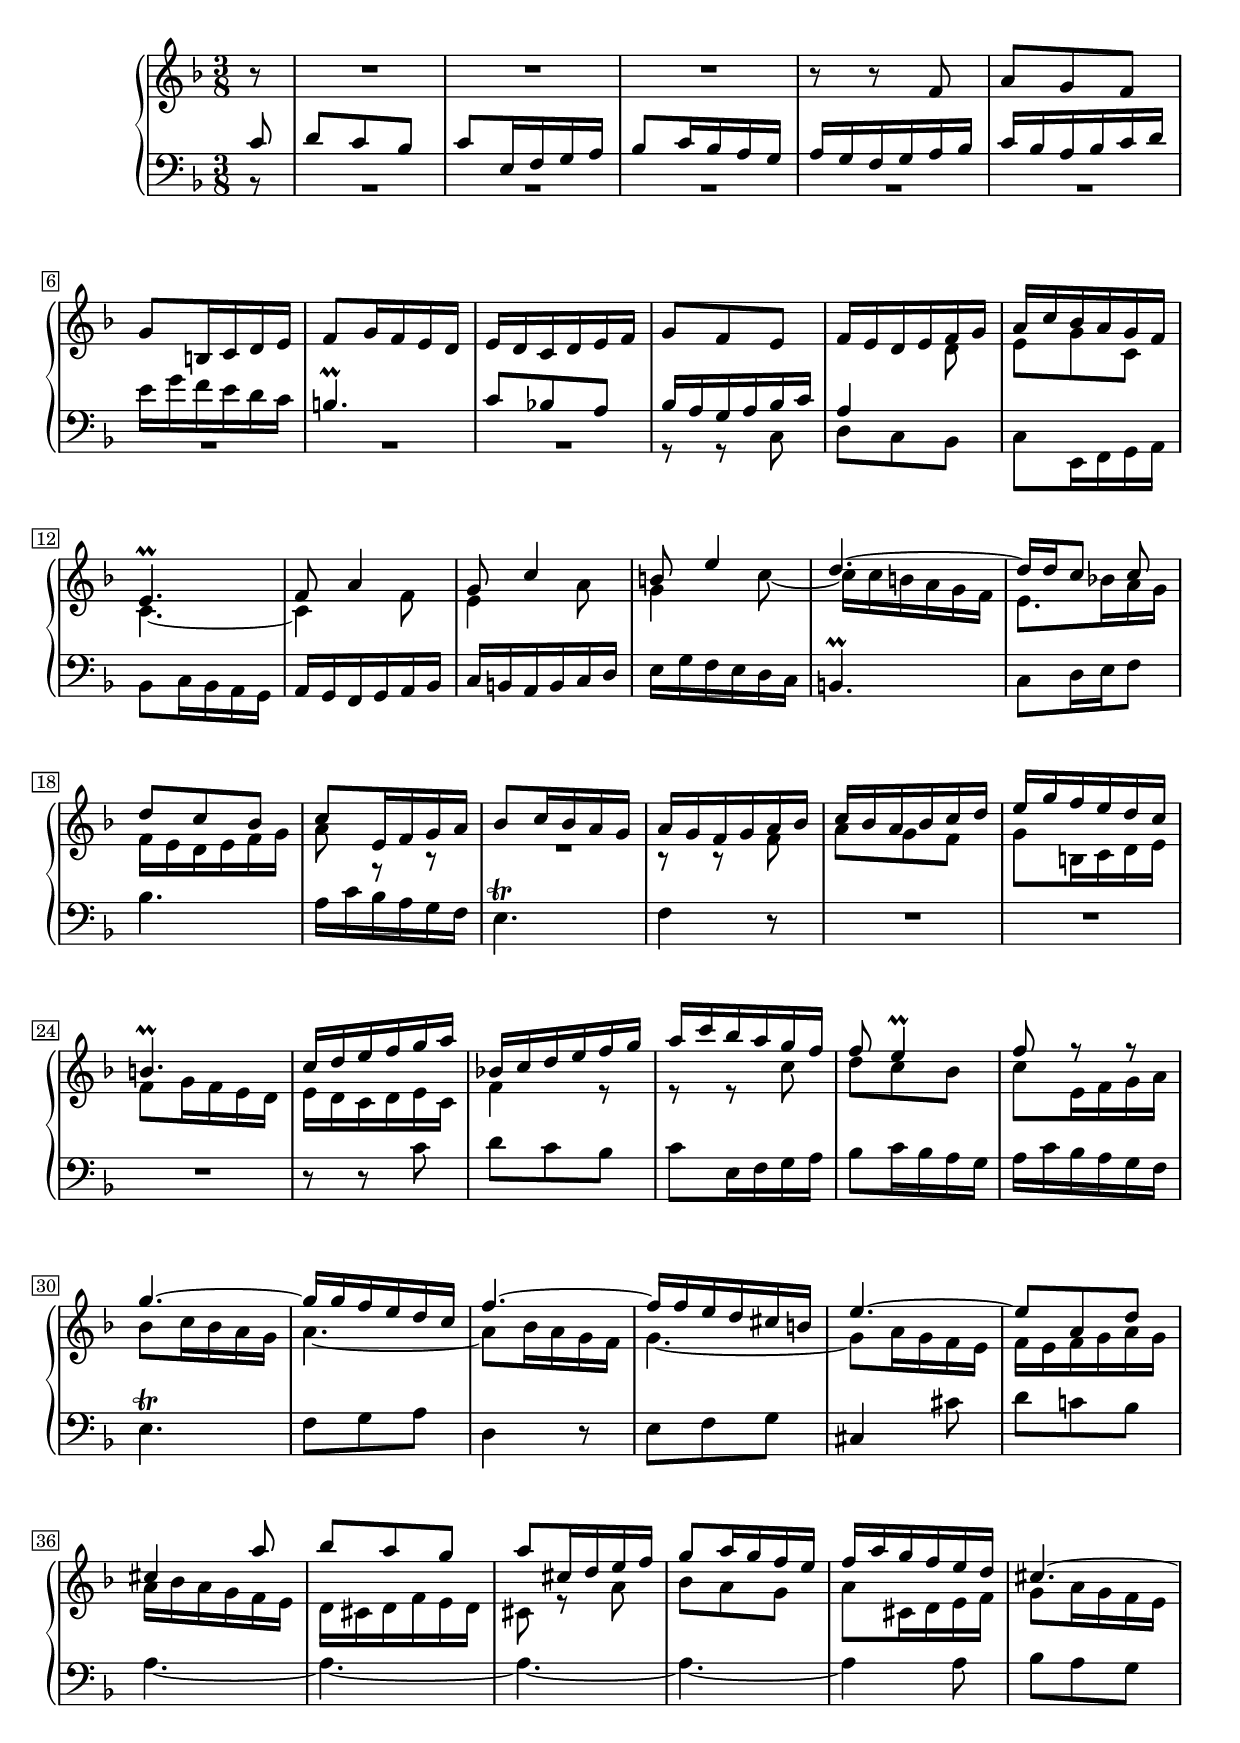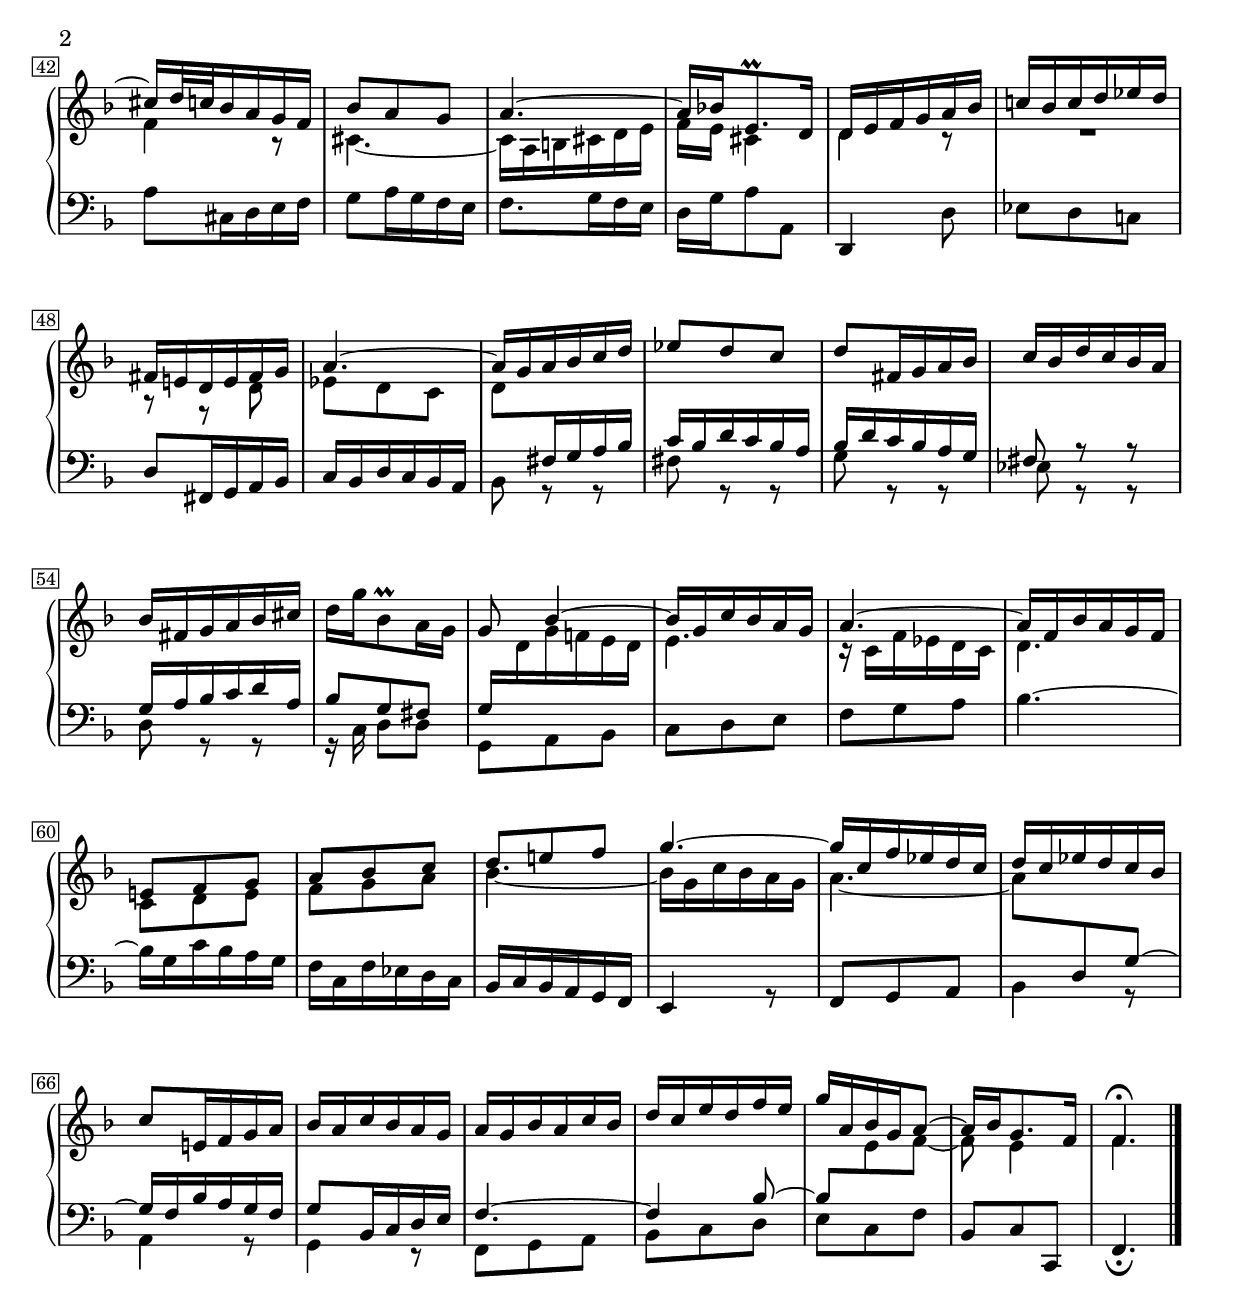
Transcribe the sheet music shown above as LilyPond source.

\language "nederlands"
Global = {
  \key f \major
  \time 3/8
  \include "../global.ly"
}

Soprano = \context Voice = "one" \relative c'' {
  \voiceOne
  \stemUp\tieUp
  \override MultiMeasureRest.staff-position = #0
  \partial 8 b8\rest
  %1
  | R4.*3
  | b8\rest b\rest f
  %5
  | a8 g f
  | g8 b,16 c d e
  | f8 g16 f e d
  | e16 d c d e f
  | g8 f e
  %10
  | f16 e d e f g
  | a16 c bes a g f
  | e4.\prall
  | f8 a4
  | g8 c4
  %15
  | b8 e4
  | d4.~
  | d16[ d c8] c
  | d8 c bes
  | c8 e,16 f g a
  %20
  | bes8 c16 bes a g
  | a16 g f g a bes
  | c16 bes a bes c d
  | e16 g f e d c
  | b4.\prall
  %25
  | c16 d e f g a
  | bes,!16 c d e f g
  | a16 c bes a g f
  | f8 e4\prall
  | f8 r r
  %30
  | g4.~
  | g16 g f e d c
  | f4.~
  | f16 f e d cis b
  | e4.~
  %35
  | e8 a, d
  | cis4 a'8
  | bes8 a g
  | a8 cis,16 d e f
  | g8 a16 g f e
  %40
  | f16 a g f e d
  | cis4.~
  | cis16 d32 c! bes16 a g f
  | bes8 a g
  | a4.~
  %45
  | a16 bes! e,8.\prall d16
  | d16 e f g a bes
  | c! bes c d es d
  | fis,16 e! d e fis g
  | a4.~
  %50
  | a16 g a bes c d
  | es8 d c
  | d8 fis,16 g a bes
  | c16 bes d c bes a
  | bes16 fis g a bes cis
  %55
  | \stemNeutral d16 g bes,8\prall a16 g
  | \stemUp g8 bes4~
  | bes16 g c bes a g
  | a4.~
  | a16 f bes a g f
  %60
  | e!8 f g
  | a8 bes c
  | d8 e! f
  | g4.~
  | g16 c, f es d c
  %65
  | d16 c es d c bes
  | c8 e,!16 f g a
  | bes a c bes a g
  | a16 g bes a c bes
  | d16 c e d f e
  %70
  | g16 a, bes g a8~
  | a16 bes g8. f16
  | f4.\fermata
    \fine
}

Tenor = \context Voice = "three" \relative c {
  \voiceThree
  \stemUp\tieUp
  %1
  \partial 8 c'8
  | d8 c bes
  | c8 e,16 f g a
  | bes8 c16 bes a g
  | a16 g f g a bes
  %5
  | c16 bes a bes c d
  | \stemDown e16 g f e d c
  | \stemUp b4.\prall
  | c8 bes! a
  | bes16 a g a bes c
  %10
  | a4
    \change Staff = "upper" \voiceTwo
    d8
  | e8 g c,
  | c4.~
  | c4 f8
  | e4 a8
  %15
  | g4 c8~
  | c16 c b a g f
  | e8. bes'!16 a g
  | f e d e f g
  | a8 r r
  %20
  | R4.
  | b,8\rest b\rest f'
  | a8 g f
  | g8 b,16 c d e
  | f8 g16 f e d
  %25
  | e16 d c d e c
  | f4 r8
  | r8 r c'
  | d8 c bes
  | c8 e,16 f g a
  %30
  | bes8 c16 bes a g
  | a4.~
  | a8 bes16 a g f
  | g4.~
  | g8 a16 g f e
  %35
  | f16 e f g a g
  | a16 bes a g f e
  | d16 cis d f e d
  | cis8 r a'
  | bes8 a g
  %40
  | a8 cis,16 d e f
  | g8 a16 g f e
  | f4 r8
  | cis4.~
  | cis16 a b cis d e
  %45
  | f16 e cis4
  | d4 r8
  | R4.
  | r8 r d
  | es8 d c
  %50
  | d8
    \change Staff = "lower" \voiceFour \stemUp
    fis,16 g a bes
  | c16 bes d c bes a
  | bes16 d c bes a g
  | fis8 a\rest a\rest
  | g16 a bes c d a
  %55
  | bes8 g fis
  | g16
    \change Staff = "upper" \voiceThree \stemDown \tieDown
    d' g f! e d
  | e4.
  | c16\rest c f es d c
  | d4.
  %60
  | c8 d e
  | f8 g a
  | bes4.~
  | bes16 g c bes a g
  | a4.~
  %65
  | a8
    \change Staff = "lower" \voiceFour \stemUp \tieUp
    d,, g~
  | g16 f bes a g f
  | g8 bes,16 c d e
  | f4.~
  | f4 bes8~
  %70
  | bes8
    \change Staff = "upper" \voiceThree \stemDown \tieDown
    e f~
  | f8 e4
  | f4.
}

Bass = \context Voice = "four" \relative c {
  \voiceFour
  \stemDown\tieDown
  \override MultiMeasureRest.staff-position = #-4
  \override Script.direction = #UP
  %1
  \partial 8 b8\rest
  | R4.*8
  | r8 r c
  %10
  | d8 c bes
  | c8 e,16 f g a
  | bes8 c16 bes a g
  | \stemNeutral a16 g f g a bes
  | c16 b a b c d
  %15
  | e16 g f e d c
  | b4.\prall
  | c8 d16 e f8
  | bes4.
  | a16 c bes a g f
  %20
  | e4.\trill
  | \override Rest.staff-position = #0
    f4 r8
  | \override MultiMeasureRest.staff-position = #0
    R4.*3
  %25
  | r8 r c'
  | d8 c bes
  | c8 e,16 f g a
  | bes8 c16 bes a g
  | a16 c bes a g f
  %30
  | e4.\trill
  | f8 g a
  | d,4 r8
  | e8 f g
  | cis,4 cis'8
  %35
  | d8 c! bes
  | a4.~
  | a4.~
  | a4.~
  | a4.~
  %40
  | a4 a8
  | bes8 a g
  | a8 cis,16 d e f
  | g8 a16 g f e
  | f8. g16 f e
  %45
  | d16 g a8 a,
  | d,4 d'8
  | es8 d c!
  | d8 fis,16 g a bes
  | c16 bes d c bes a
  %50
  | \stemDown
    \revert Rest.staff-position
    bes8 r r
  | fis'8 r r
  | g8 r r
  | es8 r r
  | d8 r r
  %55
  | r16 c d8[ d]
  | g,8 a bes
  | c8 d e
  | f8 g a
  | \stemNeutral\tieNeutral bes4.~
  %60
  | bes16 g c bes a g
  | f16 c f es d c
  | bes16 c bes a g f
  | e4 r8
  | f8 g a
  %65
  | \stemDown bes4 r8
  | a4 r8
  | g4 r8
  | f8 g a
  | bes8 c d
  %70
  | e8 c f
  | \stemNeutral bes,8 c c,
  | f4._\fermata
    \fine
}

\score {
  \new PianoStaff
  <<
    \accidentalStyle Score.piano
    \context Staff = "upper" <<
      \set Staff.midiInstrument = #"acoustic grand"
      \Global
      \clef treble
      \Soprano
    >>
    \context Staff = "lower" <<
      \set Staff.midiInstrument = #"acoustic grand"
      \Global
      \clef bass
      \Tenor
      \Bass
    >>
  >>
  \header {
    composer = ##f % "Johann Sebastian Bach"
    opus = ##f % "BWV 856"
    title = \markup { "Fuga XI " \char ##x007E " à 3" }
    subtitle = ##f
  }
  \layout {
    \context {
      \PianoStaff
      \override Parentheses.font-size = #-2
      \override TextScript.font-shape = #'italic
      \override TextScript.font-size = #-1
    }
  }
  \midi {
    \tempo 4 = 100
  }
}
